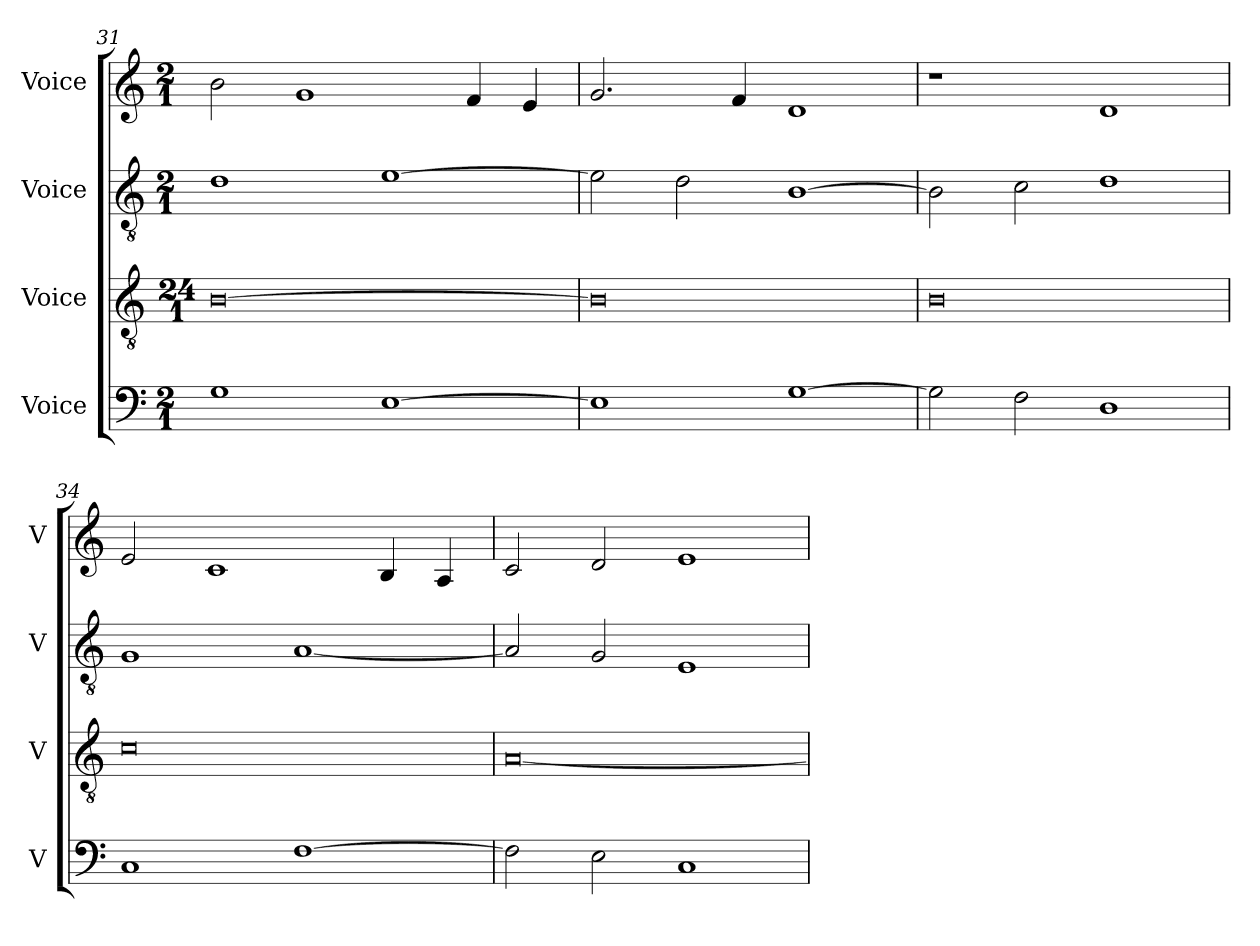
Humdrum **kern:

**kern	**kern	**kern	**kern
*part4	*part3	*part2	*part1
*staff4	*staff3	*staff2	*staff1
*I"Voice	*I"Voice	*I"Voice	*I"Voice
*I'V	*I'V	*I'V	*I'V
*clefF4	*clefGv2	*clefGv2	*clefG2
*k[]	*k[]	*k[]	*k[]
*M2/1	*M24/1	*M2/1	*M2/1
=31	=31	=31	=31
1G	[0B	1d	2b\
.	.	.	1g
[1E	.	[1e	.
.	.	.	4f/
.	.	.	4e/
=32	=32	=32	=32
1E]	0B]	2e\]	2.g/
.	.	2d\	.
.	.	.	4f/
[1G	.	[1B	1d
=33	=33	=33	=33
2G\]	0B	2B\]	1r
2F\	.	2c\	.
1D	.	1d	1d
!!LO:LB:g=z
=34	=34	=34	=34
1C	0c	1G	2e/
.	.	.	1c
[1F	.	[1A	.
.	.	.	4B/
.	.	.	4A/
=35	=35	=35	=35
2F\]	[0A	2A/]	2c/
2E\	.	2G/	2d/
1C	.	1E	1e
=	=	=	=
*-	*-	*-	*-
